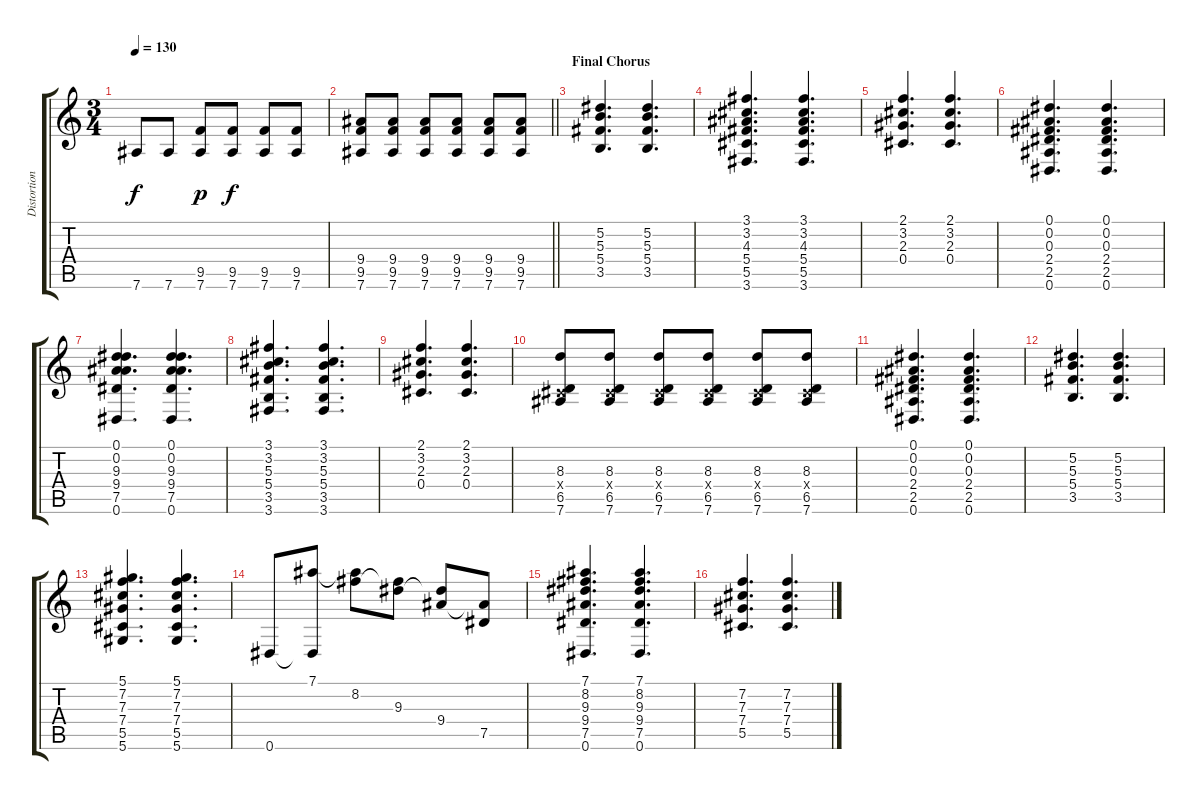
\track ("Distortion Guitar" "Distortion") {instrument distortionguitar}
\staff {score tabs}
\tuning (Eb4 Bb3 Gb3 Db3 Ab2 Eb2) {hide}
\ts (3 4)
\tempo 130
\clef g2
\ks c
7.6.8{dy f} 7.6.8 (9.5 7.6).8{dy p} (9.5 7.6).8{dy f} (9.5 7.6).8 (9.5 7.6).8 |
\barLineRight lightlight
(9.4 9.5 7.6).8 (9.4 9.5 7.6).8 (9.4 9.5 7.6).8 (9.4 9.5 7.6).8 (9.4 9.5 7.6).8 (9.4 9.5 7.6).8 |
\section ("" "Final Chorus")
(5.2 5.3 5.4 3.5).4{d} (5.2 5.3 5.4 3.5).4{d} |
(3.1 3.2 4.3 5.4 5.5 3.6).4{d} (3.1 3.2 4.3 5.4 5.5 3.6).4{d} |
(2.1 3.2 2.3 0.4).4{d} (2.1 3.2 2.3 0.4).4{d} |
(0.1 0.2 0.3 2.4 2.5 0.6).4{d} (0.1 0.2 0.3 2.4 2.5 0.6).4{d} |
(0.1 0.2 9.3 9.4 7.5 0.6).4{d} (0.1 0.2 9.3 9.4 7.5 0.6).4{d} |
(3.1 3.2 5.3 5.4 3.5 3.6).4{d} (3.1 3.2 5.3 5.4 3.5 3.6).4{d} |
(2.1 3.2 2.3 0.4).4{d} (2.1 3.2 2.3 0.4).4{d} |
(8.3 0.4{x} 6.5 7.6).8 (8.3 0.4{x} 6.5 7.6).8 (8.3 0.4{x} 6.5 7.6).8 (8.3 0.4{x} 6.5 7.6).8 (8.3 0.4{x} 6.5 7.6).8 (8.3 0.4{x} 6.5 7.6).8 |
(0.1 0.2 0.3 2.4 2.5 0.6).4{d} (0.1 0.2 0.3 2.4 2.5 0.6).4{d} |
(5.2 5.3 5.4 3.5).4{d} (5.2 5.3 5.4 3.5).4{d} |
(5.1 7.2 7.3 7.4 5.5 5.6).4{d} (5.1 7.2 7.3 7.4 5.5 5.6).4{d} |
0.6.8 (7.1 0.6{t}).8 (7.1{t} 8.2).8 (8.2{t} 9.3).8 (9.3{t} 9.4).8 (9.4{t} 7.5).8 |
(7.1 8.2 9.3 9.4 7.5 0.6).4{d} (7.1 8.2 9.3 9.4 7.5 0.6).4{d} |
(7.2 7.3 7.4 5.5).4{d} (7.2 7.3 7.4 5.5).4{d}
